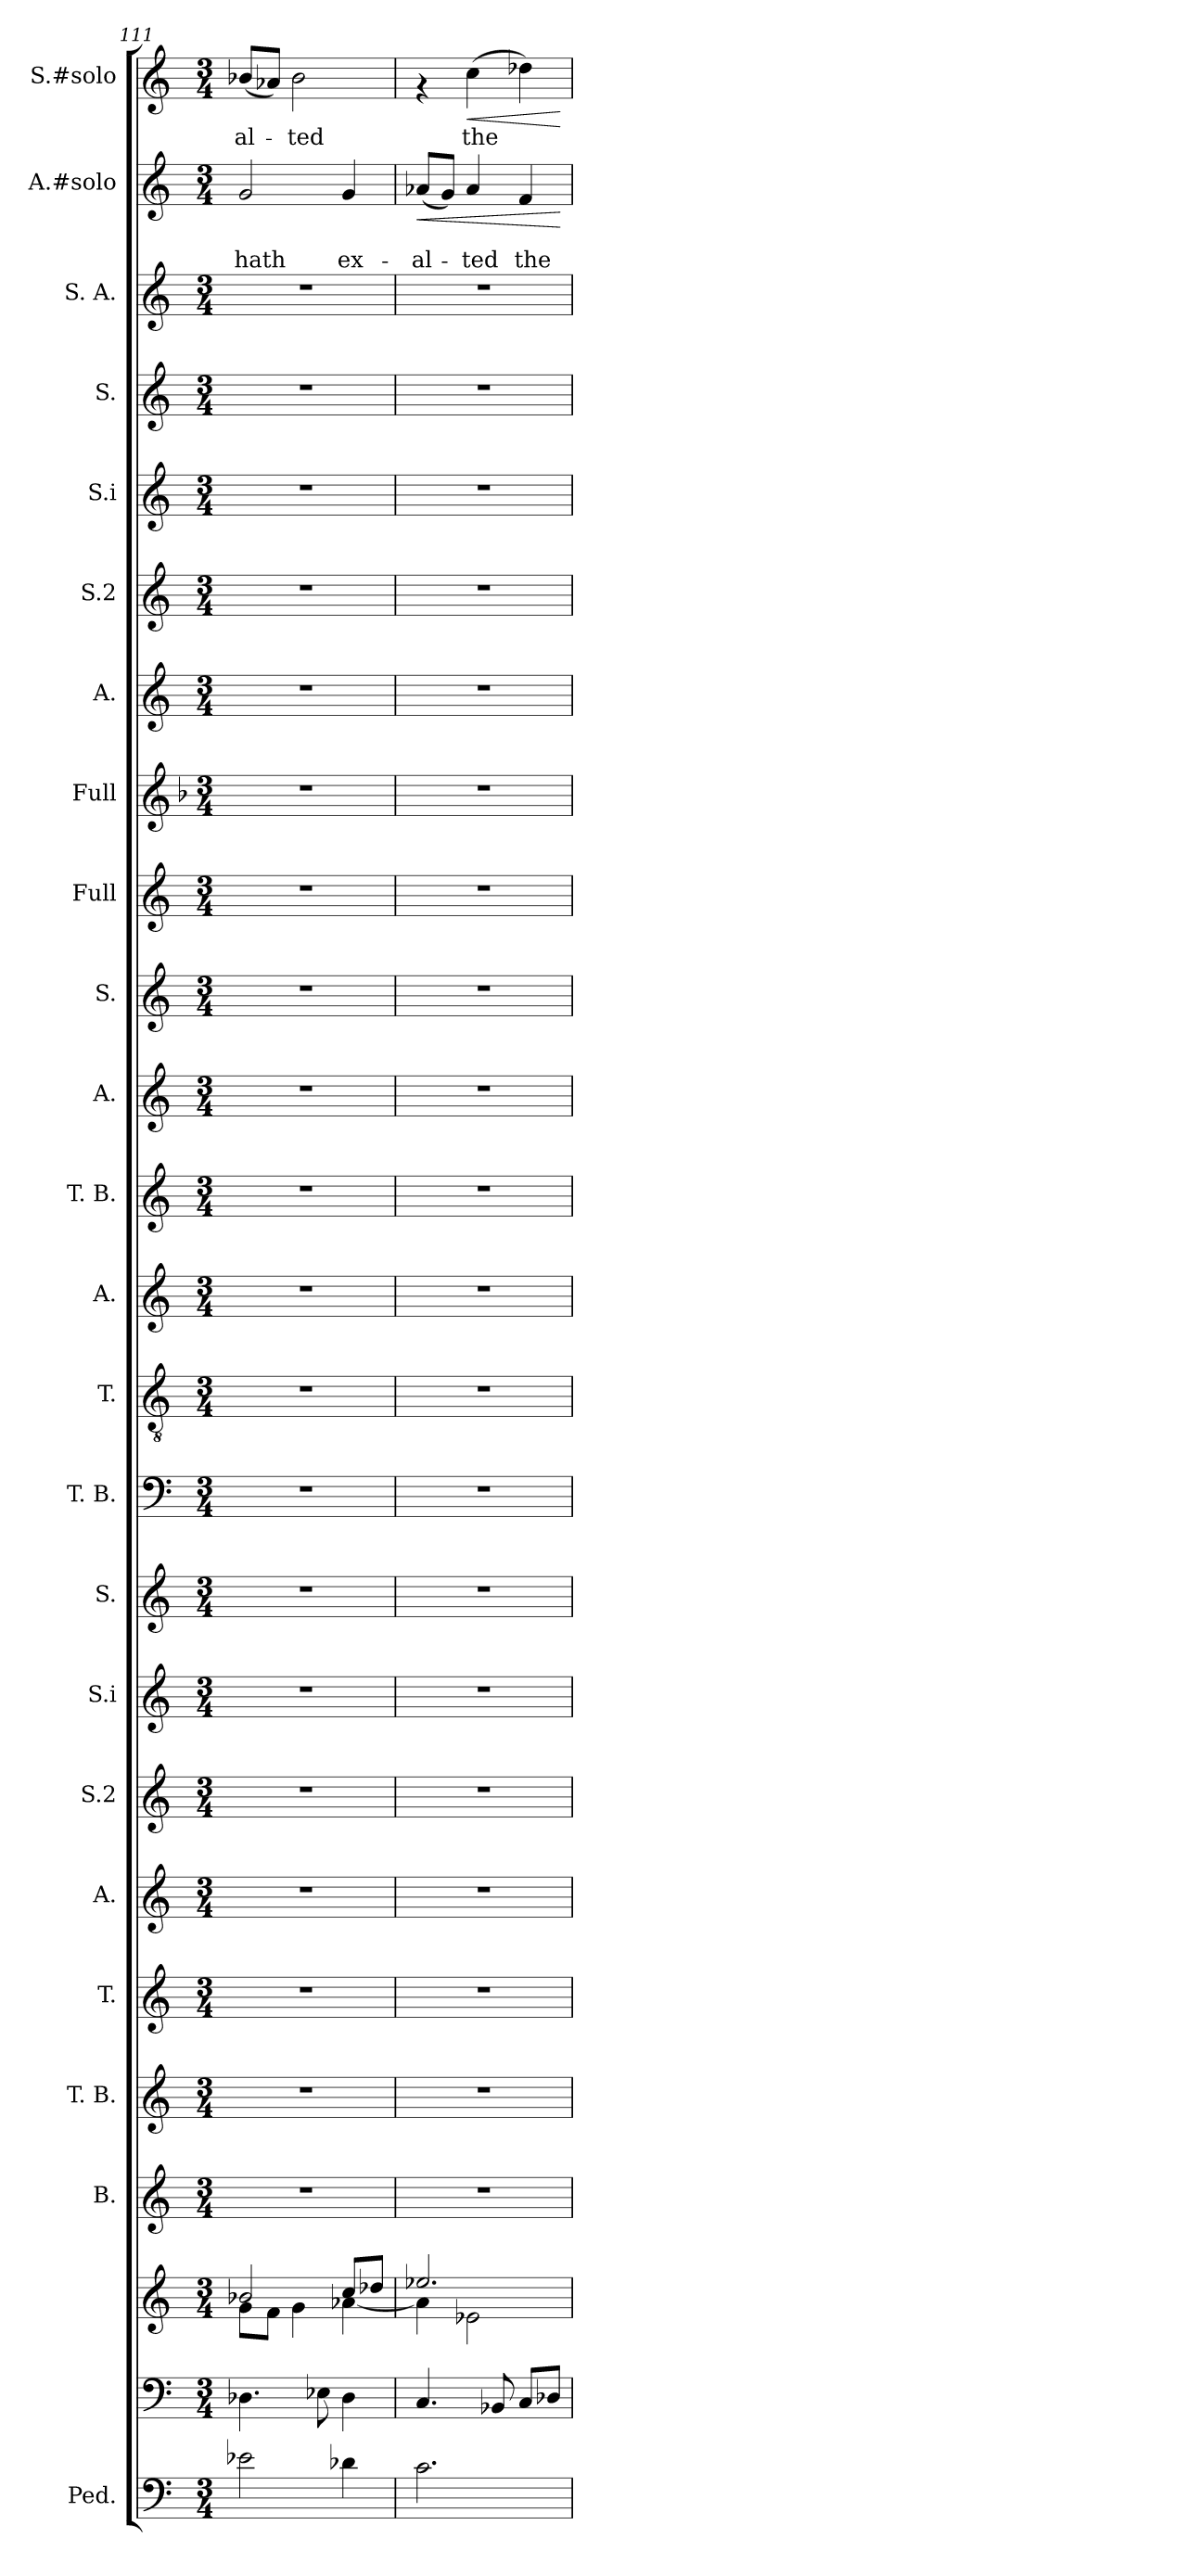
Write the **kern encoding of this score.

**kern	**kern	**kern	**kern	**kern	**kern	**kern	**kern	**kern	**kern	**kern	**kern	**kern	**kern	**kern	**kern	**kern	**kern	**kern	**kern	**kern	**kern	**kern	**kern	**text	**text	**dynam	**kern	**text	**dynam
*part25	*part24	*part23	*part22	*part21	*part20	*part19	*part18	*part17	*part16	*part15	*part14	*part13	*part12	*part11	*part10	*part9	*part8	*part7	*part6	*part5	*part4	*part3	*part2	*part2	*part2	*part2	*part1	*part1	*part1
*staff25	*staff24	*staff23	*staff22	*staff21	*staff20	*staff19	*staff18	*staff17	*staff16	*staff15	*staff14	*staff13	*staff12	*staff11	*staff10	*staff9	*staff8	*staff7	*staff6	*staff5	*staff4	*staff3	*staff2	*staff2	*staff2	*staff2	*staff1	*staff1	*staff1
*I"Ped.	*	*	*I"B.	*I"T. B.	*I"T.	*I"A.	*I"S.2	*I"S.i	*I"S.	*I"T. B.	*I"T.	*I"A.	*I"T. B.	*I"A.	*I"S.	*I"Full	*I"Full	*I"A.	*I"S.2	*I"S.i	*I"S.	*I"S. A.	*I"A.#solo	*	*	*	*I"S.#solo	*	*
*I'Ped.	*	*	*	*I'T. B.	*I'T.	*I'A.	*I'S.2	*I'S.i	*I'S.	*I'T. B.	*I'T.	*	*I'T. B.	*I'A.	*I'S.	*	*	*I'A.	*I'S.2	*I'S.i	*I'S.	*I'S. A.	*I'A.#solo	*	*	*	*I'S.#solo	*	*
*clefF4	*clefF4	*clefG2	*clefG2	*clefG2	*clefG2	*clefG2	*clefG2	*clefG2	*clefG2	*clefF4	*clefGv2	*clefG2	*clefG2	*clefG2	*clefG2	*clefG2	*clefG2	*clefG2	*clefG2	*clefG2	*clefG2	*clefG2	*clefG2	*	*	*	*clefG2	*	*
*	*	*	*	*	*	*	*	*	*	*	*	*	*	*	*	*	*ITrd3c5	*	*	*	*	*	*	*	*	*	*	*	*
*k[]	*k[]	*k[]	*k[]	*k[]	*k[]	*k[]	*k[]	*k[]	*k[]	*k[]	*k[]	*k[]	*k[]	*k[]	*k[]	*k[]	*k[]	*k[]	*k[]	*k[]	*k[]	*k[]	*k[]	*	*	*	*k[]	*	*
*C:	*C:	*C:	*C:	*C:	*C:	*C:	*C:	*C:	*C:	*C:	*C:	*C:	*C:	*C:	*C:	*C:	*C:	*C:	*C:	*C:	*C:	*C:	*C:	*	*	*	*C:	*	*
*M3/4	*M3/4	*M3/4	*M3/4	*M3/4	*M3/4	*M3/4	*M3/4	*M3/4	*M3/4	*M3/4	*M3/4	*M3/4	*M3/4	*M3/4	*M3/4	*M3/4	*M3/4	*M3/4	*M3/4	*M3/4	*M3/4	*M3/4	*M3/4	*	*	*	*M3/4	*	*
=111	=111	=111	=111	=111	=111	=111	=111	=111	=111	=111	=111	=111	=111	=111	=111	=111	=111	=111	=111	=111	=111	=111	=111	=111	=111	=111	=111	=111	=111
*	*	*^	*	*	*	*	*	*	*	*	*	*	*	*	*	*	*	*	*	*	*	*	*	*	*	*	*	*	*
!	!	!	!	!	!	!	!	!	!	!	!	!	!	!	!	!	!	!	!	!	!	!	!	!	!	!LO:LY:b	!	!	!LO:LY:b	!
2e-X\	4.D-X\	2b-X/	8g\L	2.r	2.r	2.r	2.r	2.r	2.r	2.r	2.r	2.r	2.r	2.r	2.r	2.r	2.r	2.r	2.r	2.r	2.r	2.r	2.r	2g/	.	hath	.	(<8b-X/L	-al-	.
.	.	.	8f\J	.	.	.	.	.	.	.	.	.	.	.	.	.	.	.	.	.	.	.	.	.	.	.	.	8a-X/J)	.	.
!	!	!	!	!	!	!	!	!	!	!	!	!	!	!	!	!	!	!	!	!	!	!	!	!	!	!	!	!	!LO:LY:b	!
.	.	.	4g\	.	.	.	.	.	.	.	.	.	.	.	.	.	.	.	.	.	.	.	.	.	.	.	.	2b-\	-ted	.
.	8E-X\	.	.	.	.	.	.	.	.	.	.	.	.	.	.	.	.	.	.	.	.	.	.	.	.	.	.	.	.	.
!	!	!	!	!	!	!	!	!	!	!	!	!	!	!	!	!	!	!	!	!	!	!	!	!	!	!LO:LY:b	!	!	!	!
4d-X\	4D-\	8cc/L	[<4a-X\	.	.	.	.	.	.	.	.	.	.	.	.	.	.	.	.	.	.	.	.	4g/	.	ex-	.	.	.	.
.	.	8dd-X/J	.	.	.	.	.	.	.	.	.	.	.	.	.	.	.	.	.	.	.	.	.	.	.	.	.	.	.	.
=112	=112	=112	=112	=112	=112	=112	=112	=112	=112	=112	=112	=112	=112	=112	=112	=112	=112	=112	=112	=112	=112	=112	=112	=112	=112	=112	=112	=112	=112	=112
!	!	!	!	!	!	!	!	!	!	!	!	!	!	!	!	!	!	!	!	!	!	!	!	!	!	!LO:LY:b	!LO:HP:b	!	!	!
2.c\	4.C/	2.ee-X/	4a-\]	2.r	2.r	2.r	2.r	2.r	2.r	2.r	2.r	2.r	2.r	2.r	2.r	2.r	2.r	2.r	2.r	2.r	2.r	2.r	2.r	(<8a-X/L	.	-al-	<	4rf	.	.
.	.	.	.	.	.	.	.	.	.	.	.	.	.	.	.	.	.	.	.	.	.	.	.	8g/J)	.	.	.	.	.	.
!	!	!	!	!	!	!	!	!	!	!	!	!	!	!	!	!	!	!	!	!	!	!	!	!	!	!LO:LY:b	!	!	!LO:LY:b	!LO:HP:b
.	.	.	2e-X\	.	.	.	.	.	.	.	.	.	.	.	.	.	.	.	.	.	.	.	.	4a-/	.	-ted	.	(>4cc\	the	<
.	8BB-X/	.	.	.	.	.	.	.	.	.	.	.	.	.	.	.	.	.	.	.	.	.	.	.	.	.	.	.	.	.
!	!	!	!	!	!	!	!	!	!	!	!	!	!	!	!	!	!	!	!	!	!	!	!	!	!	!LO:LY:b	!	!	!	!
.	8C/L	.	.	.	.	.	.	.	.	.	.	.	.	.	.	.	.	.	.	.	.	.	.	4f/	.	the	.	4dd-X\)	.	.
.	8D-X/J	.	.	.	.	.	.	.	.	.	.	.	.	.	.	.	.	.	.	.	.	.	.	.	.	.	.	.	.	.
*	*	*v	*v	*	*	*	*	*	*	*	*	*	*	*	*	*	*	*	*	*	*	*	*	*	*	*	*	*	*	*
.	.	.	.	.	.	.	.	.	.	.	.	.	.	.	.	.	.	.	.	.	.	.	.	.	.	[	.	.	[
=	=	=	=	=	=	=	=	=	=	=	=	=	=	=	=	=	=	=	=	=	=	=	=	=	=	=	=	=	=
*-	*-	*-	*-	*-	*-	*-	*-	*-	*-	*-	*-	*-	*-	*-	*-	*-	*-	*-	*-	*-	*-	*-	*-	*-	*-	*-	*-	*-	*-
